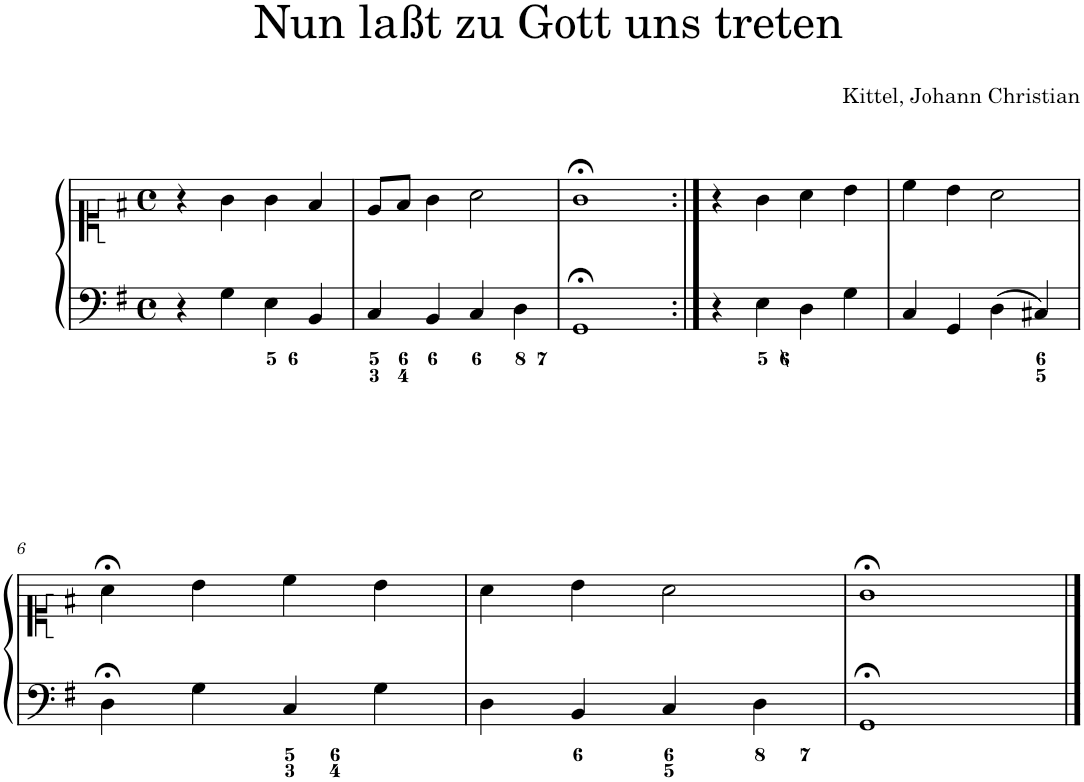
**kern	**kern
*part1	*part1
*staff2	*staff1
*I"Piano	*
*I'Pno.	*
*clefF4	*clefC1
*k[f#]	*k[f#]
*M4/4	*M4/4
*met(c)	*met(c)
=1	=1
4r	4r
4G\	4g\
4E\	4g\
4BB/	4f#/
=2	=2
4C/	8e/L
.	8f#/J
4BB/	4g\
4C/	2a\
4D\	.
=3	=3
1GG;<	1g;<
=4:|!	=4:|!
4r	4r
4E\	4g\
4D\	4a\
4G\	4b\
=5	=5
4C/	4cc\
4GG/	4b\
4D\	2a\
4C#X/	.
!!LO:LB:g=z
=6	=6
4D;<\	4a;<\
4G\	4b\
4C/	4cc\
4G\	4b\
=7	=7
4D\	4a\
4BB/	4b\
4C/	2a\
4D\	.
=8	=8
1GG;<	1g;<
==	==
*-	*-
